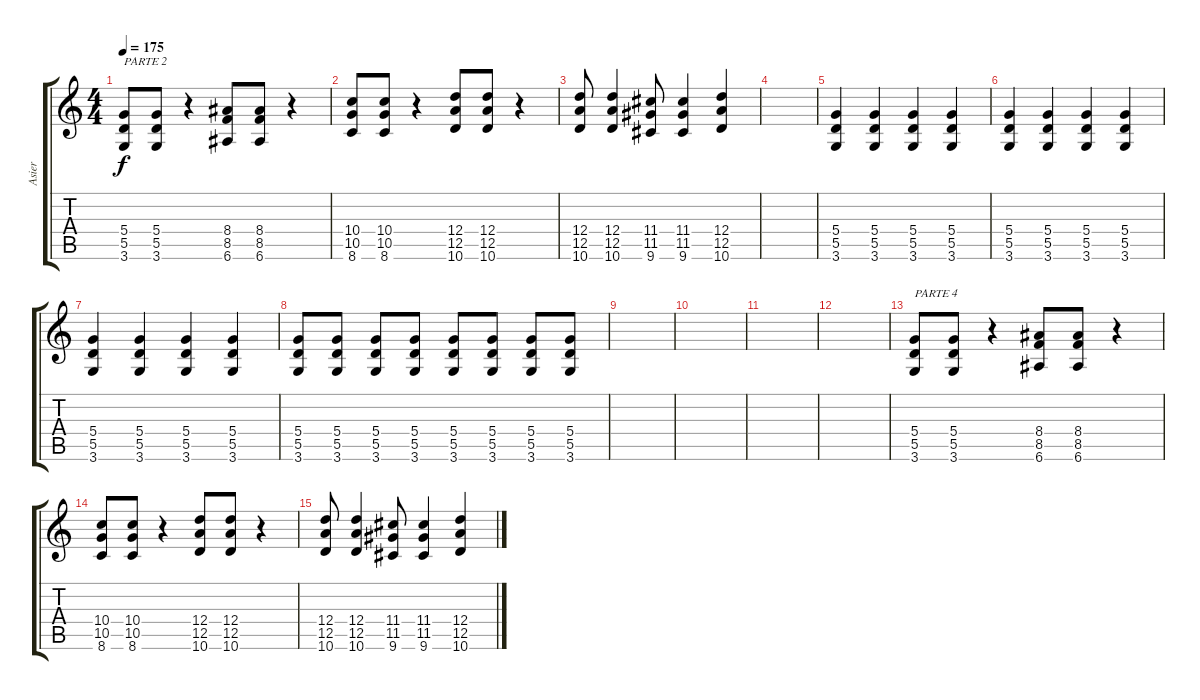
\track ("Asier" "Asier") {instrument distortionguitar}
\staff {score tabs}
\tuning (E4 B3 G3 D3 A2 E2) {hide}
\ts (4 4)
\tempo 175
\clef g2
\ks c
(5.4 5.5 3.6).8{txt "PARTE 2" dy f} (5.4 5.5 3.6).8 r.4 (8.4 8.5 6.6).8 (8.4 8.5 6.6).8 r.4 |
(10.4 10.5 8.6).8 (10.4 10.5 8.6).8 r.4 (12.4 12.5 10.6).8 (12.4 12.5 10.6).8 r.4 |
(12.4 12.5 10.6).8 (12.4 12.5 10.6).4 (11.4 11.5 9.6).8 (11.4 11.5 9.6).4 (12.4 12.5 10.6).4 |
|
(5.4 5.5 3.6).4 (5.4 5.5 3.6).4 (5.4 5.5 3.6).4 (5.4 5.5 3.6).4 |
(5.4 5.5 3.6).4 (5.4 5.5 3.6).4 (5.4 5.5 3.6).4 (5.4 5.5 3.6).4 |
(5.4 5.5 3.6).4 (5.4 5.5 3.6).4 (5.4 5.5 3.6).4 (5.4 5.5 3.6).4 |
(5.4 5.5 3.6).8 (5.4 5.5 3.6).8 (5.4 5.5 3.6).8 (5.4 5.5 3.6).8 (5.4 5.5 3.6).8 (5.4 5.5 3.6).8 (5.4 5.5 3.6).8 (5.4 5.5 3.6).8 |
|
|
|
|
(5.4 5.5 3.6).8{txt "PARTE 4"} (5.4 5.5 3.6).8 r.4 (8.4 8.5 6.6).8 (8.4 8.5 6.6).8 r.4 |
(10.4 10.5 8.6).8 (10.4 10.5 8.6).8 r.4 (12.4 12.5 10.6).8 (12.4 12.5 10.6).8 r.4 |
(12.4 12.5 10.6).8 (12.4 12.5 10.6).4 (11.4 11.5 9.6).8 (11.4 11.5 9.6).4 (12.4 12.5 10.6).4
